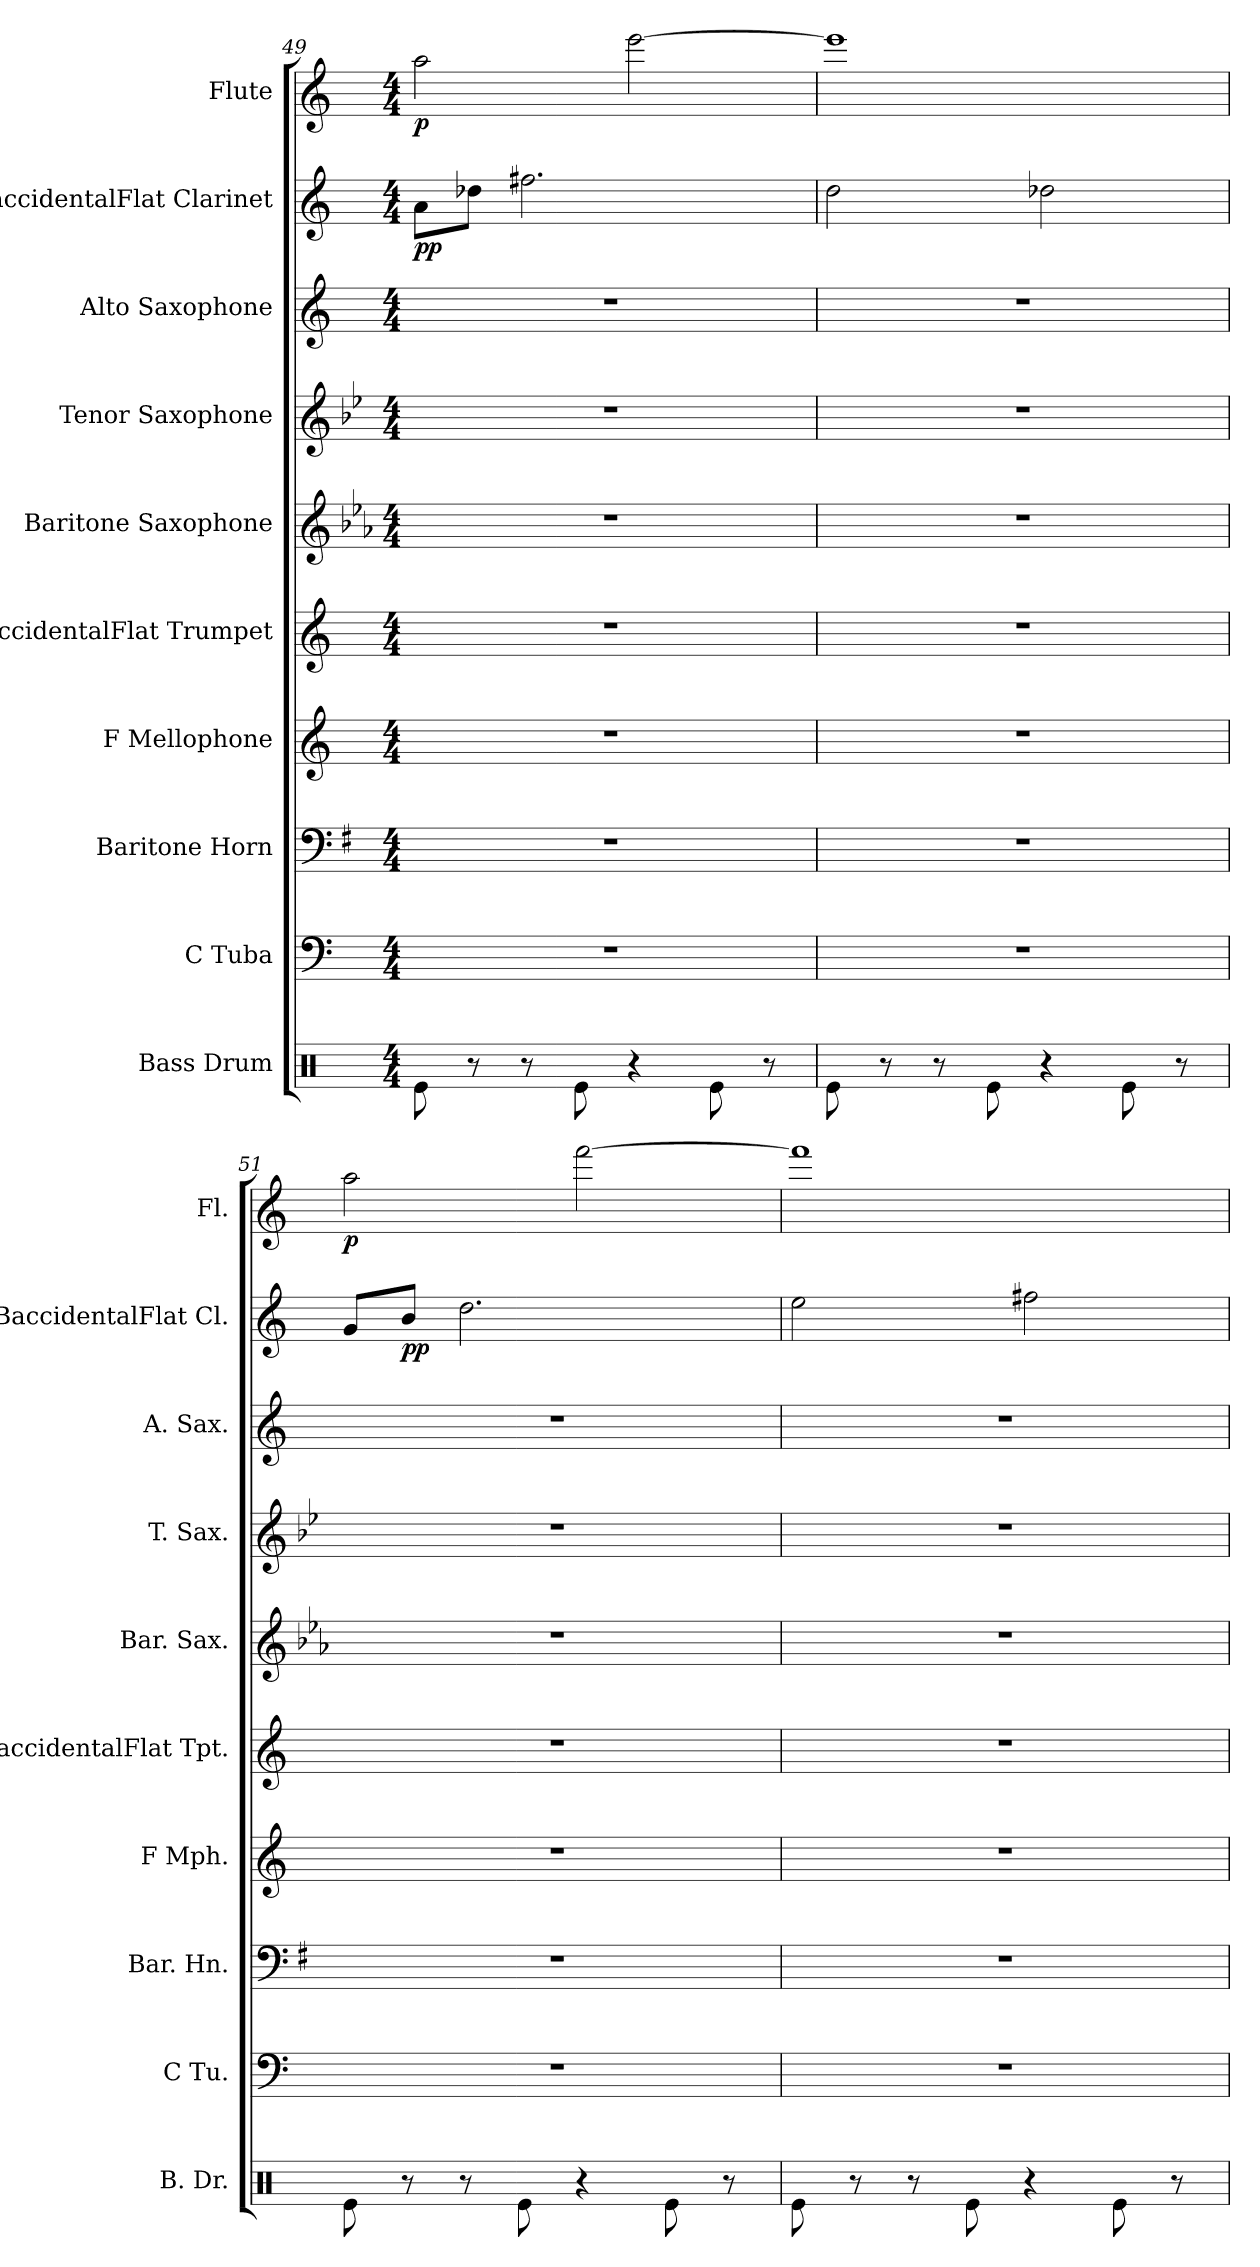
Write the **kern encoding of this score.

**kern	**kern	**kern	**kern	**kern	**kern	**kern	**kern	**kern	**dynam	**kern	**dynam
*part10	*part9	*part8	*part7	*part6	*part5	*part4	*part3	*part2	*part2	*part1	*part1
*staff10	*staff9	*staff8	*staff7	*staff6	*staff5	*staff4	*staff3	*staff2	*staff2	*staff1	*staff1
*I"Bass Drum	*I"C Tuba	*I"Baritone Horn	*I"F Mellophone	*I"BaccidentalFlat Trumpet	*I"Baritone Saxophone	*I"Tenor Saxophone	*I"Alto Saxophone	*I"BaccidentalFlat Clarinet	*	*I"Flute	*
*I'B. Dr.	*I'C Tu.	*I'Bar. Hn.	*I'F Mph.	*I'BaccidentalFlat Tpt.	*I'Bar. Sax.	*I'T. Sax.	*I'A. Sax.	*I'BaccidentalFlat Cl.	*	*I'Fl.	*
!!LO:PB:g=z
*clefX	*clefF4	*clefF4	*clefG2	*clefG2	*clefG2	*clefG2	*clefG2	*clefG2	*	*clefG2	*
*	*	*ITrd4c7	*ITrd4c7	*ITrd1c2	*ITrd12c21	*ITrd8c14	*ITrd5c9	*ITrd1c2	*	*	*
*k[]	*k[]	*k[]	*k[b-]	*k[b-e-]	*k[b-e-a-]	*k[b-e-]	*k[b-e-a-]	*k[b-e-]	*	*k[]	*
*M4/4	*M4/4	*M4/4	*M4/4	*M4/4	*M4/4	*M4/4	*M4/4	*M4/4	*	*M4/4	*
=49	=49	=49	=49	=49	=49	=49	=49	=49	=49	=49	=49
!	!	!	!	!	!	!	!	!	!LO:DY:b	!	!LO:DY:b
8Re\	1r	1r	1r	1r	1r	1r	1r	8g\L	pp	2aa\	p
8r	.	.	.	.	.	.	.	8cc-X\J	.	.	.
8r	.	.	.	.	.	.	.	2.een\	.	.	.
8Re\	.	.	.	.	.	.	.	.	.	.	.
4r	.	.	.	.	.	.	.	.	.	[2eee\	.
8Re\	.	.	.	.	.	.	.	.	.	.	.
8r	.	.	.	.	.	.	.	.	.	.	.
=50	=50	=50	=50	=50	=50	=50	=50	=50	=50	=50	=50
8Re\	1r	1r	1r	1r	1r	1r	1r	2cc\	.	1eee]	.
8r	.	.	.	.	.	.	.	.	.	.	.
8r	.	.	.	.	.	.	.	.	.	.	.
8Re\	.	.	.	.	.	.	.	.	.	.	.
4r	.	.	.	.	.	.	.	2cc-X\	.	.	.
8Re\	.	.	.	.	.	.	.	.	.	.	.
8r	.	.	.	.	.	.	.	.	.	.	.
=51	=51	=51	=51	=51	=51	=51	=51	=51	=51	=51	=51
!	!	!	!	!	!	!	!	!	!	!	!LO:DY:b
8Re\	1r	1r	1r	1r	1r	1r	1r	8f/L	.	2aa\	p
!	!	!	!	!	!	!	!	!	!LO:DY:b	!	!
8r	.	.	.	.	.	.	.	8a/J	pp	.	.
8r	.	.	.	.	.	.	.	2.cc\	.	.	.
8Re\	.	.	.	.	.	.	.	.	.	.	.
4r	.	.	.	.	.	.	.	.	.	[2fff\	.
8Re\	.	.	.	.	.	.	.	.	.	.	.
8r	.	.	.	.	.	.	.	.	.	.	.
=52	=52	=52	=52	=52	=52	=52	=52	=52	=52	=52	=52
8Re\	1r	1r	1r	1r	1r	1r	1r	2dd\	.	1fff]	.
8r	.	.	.	.	.	.	.	.	.	.	.
8r	.	.	.	.	.	.	.	.	.	.	.
8Re\	.	.	.	.	.	.	.	.	.	.	.
4r	.	.	.	.	.	.	.	2een\	.	.	.
8Re\	.	.	.	.	.	.	.	.	.	.	.
8r	.	.	.	.	.	.	.	.	.	.	.
=	=	=	=	=	=	=	=	=	=	=	=
*-	*-	*-	*-	*-	*-	*-	*-	*-	*-	*-	*-
